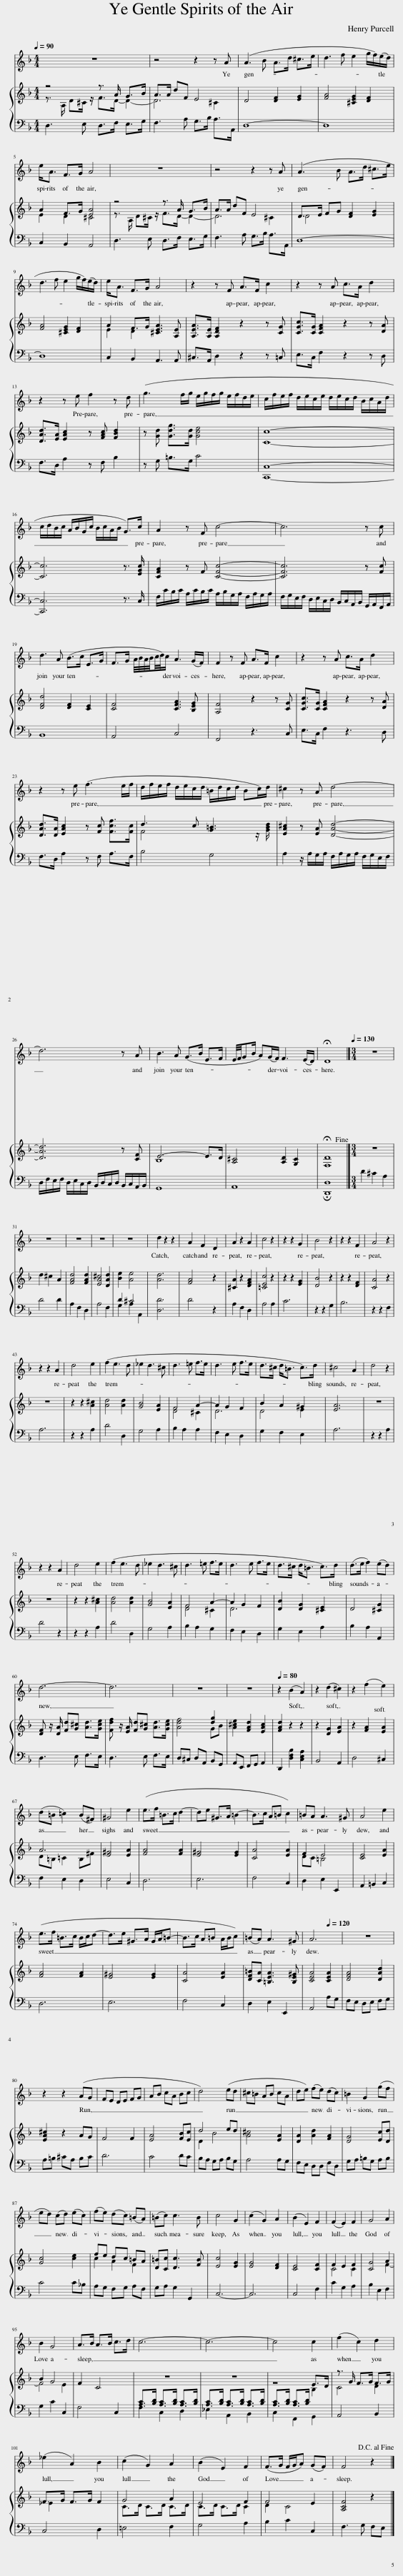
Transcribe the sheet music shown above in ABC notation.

X:1
%%score 1 { ( 2 3 ) | ( 4 5 ) }
L:1/8
Q:1/4=90
M:4/4
I:linebreak $
K:F
V:1 treble
V:2 treble
V:3 treble
V:4 bass
V:5 bass
V:1
 z8 | z4 z2 z A | (A3 B A>d ^c>e | d3 f e2 g/f/)(e/d/) |$ e<A F>G A4 | %5
 z8 | z4 z2 z A | (A3 B A>d ^c>e |$ d3 f e2 g/f/)(e/d/) | e<A F>G A4 | %10
 z2 z F A>F c2 | z2 z A c>A d2 |$ z2 z e f2 z d | (g3 f/g/ e/g/f/g/ e/f/d/e/ | c/f/e/f/ d/e/c/e/ d/e/c/d/ B/c/A/d/ |$ %15
 c/d/B/c/ A/B/G/c/ B/c/A/B/ G>)c | A2 z F c4- | c6 z c |$ d3 A (B>c E>G | F>G A/4B/4A/4B/4c/4d/4)c/ A3 (G/F/) | %20
 F2 z F A>F c2 | z2 z A c>A d2 |$ z2 z e (f3 e/f/ | d/f/e/f/ d/e/c/d/ =B/d/c/d/ Bc/)d/ | ^c2 z A d4- |$ %25
 d6 z A | B3 A (G>B E>F | E/4F/4GB/ A)(G/F/) F3 (E/D/) | !fermata!D8!fine! |][M:3/4][Q:1/4=130] z6 |$ %30
 z6 | z6 | z6 | z6 | d2 z2 z2 | %35
 A2 F2 D2 | A2 z2 A2 | c4 z2 | z2 z2 G2 | B4 z2 | %40
 z2 z2 F2 | A4 z2 |$ z2 z2 A2 | d4 e2 | (f2 e3 d | %45
 _e2 d3 ^c | d3 =e f>e | d3 e f>e | d>^c d<=B c>)d | ^c4 A2 | %50
 d4 z2 |$ z2 z2 A2 | d4 e2 | (f2 e3 d | _e2 d3 ^c | %55
 d3 =e f>e | d3 e f>e | d>^c d<=B c>)d | (d>e f2) (ed) |$ d6- | %60
 d6 | z6 | z6 |[Q:1/4=80] z2 (B2 A2) | z2 (d2 ^c2) | %65
 z2 (f2 e2) |$ (d=B =c2) (B^F) | ^G4 e2 | (e>f =B>c d2- | de ^G>A =B2- | %70
 B>c A=B c2) | =BA A3 ^G | A4 e2 |$ (e>f =B>c B/c/d- | d>e ^G>A G/A/=B- | %75
 B>c A=B A/B/c) | (=BA) A3 ^G | A6[Q:1/4=120] | z6 |$ z2 z2 (AG | %80
 FE DE FG | AB cA Bc | d4) (ed | ^c=B AB cA | de) (fe) (dc) | %85
 =B2 G2 (gf |$ ed) (cd) (ec) | (fe) (dc) (=BA) | (=Bc) c3 B | c4 G2 | %90
 (c2 G2) A2 | (B2 E2) F2 | (F2 E2) F2 | G4 A2 |$ B2 G4 | %95
 A>B A>B c>d | c6- | c6- | c4 c2 | (f2 c2) d2 |$ %100
 (_e2 A2) B2 | (c2 G2) A2 | (B2 E2) F2 | (F>G F/G/A) (GF) | F4 z2!D.C.! |] %105
V:2
 z4 z3/2 A/ G>B | A>A dF E4 | D4 [DF]2 [EG]2 | [FA]4 [^CEG]2 [DF]2 |$ A2 F>G [EA]4 | %5
 z4 z3/2 A/ G>B | A>A dF E4 | D>E FG [DF]2 [EG]2 |$ [FA]4 [^CEG]2 [DF]2 | A2 F>G [^CEA]3 [A,E] | %10
 [A,EA]>[A,E] [A,DF]2 z2 z [CG] | [CGc]>[CG] [CFA]2 z2 z [DA] |$ [DAd]>[EA] [EAc]2 z [FAc] [FBd]2 | z [Gd] [Gdg]>[Gd] [Gce]4 | [Cc]8- |$ %15
 [Cc]6 z3/2 [EGc]/ | [CFA]2 z F [CFc]4- | [CFc]6 z [Fc] |$ [DFd]4 [DF]2 [CE]2 | [CF]4 [CFA]3 [B,EG] | %20
 [A,F]4 z2 z [CG] | [CGc]>[CG] [CFA]2 z2 z [DA] |$ [DAd]>[DA] [EAc]2 z [Fc] [Fcf]>[Fc] | d3 c [G=B]3 z/ [GBd]/ | [EA^c]2 z [EA] [DAd]4- |$ %25
 [DAd]6 z [CF] | E6- E>D | [A,^C]4 [A,D]2 [G,C]2 | !fermata![F,D]8 |][M:3/4] z6 |$ %30
 d2 ^c2 A2 | [FAd]4 [FAd]2 | [EA^c]4 [DAd]2 | [Be]2 [Ae]4 | [Ad]6 | %35
 [FA]4 z2 | [^CA]2 z2 [DFA]2 | [=CEc]4 z2 | z2 z2 [EG]2 | [DB]4 z2 | %40
 z2 z2 [DF]2 | [CA]4 z2 |$ z6 | z2 z2 [A^c]2 | [Ad]4 [Ad]2 | %45
 [GB]4 [EA]2 | F4 A2- | A2 G2 F2 | B2 A2 ^G2 | [EA]6 | %50
 z6 |$ z6 | z2 z2 [A^c]2 | [Ad]4 [Ad]2 | [GB]4 [EA]2 | %55
 F4 A2- | A2 G2 F2 | [DB]2 [DG]2 [^CE]2 | D4 [^CG]2 |$ [DF] z/ [DA]/ [Fd][G^c] [Ad]>[Gce] | %60
 [Fdf] z/ [EA]/ [Fd][G^c] [Ad]>[Gce] | [Adf]4 [dg]2 | [A^ce]2 [FAd]2 [EAc]2 | [FAd]2 z2 z2 | z2 [DG]2 [EA]2 | %65
 z2 [FA]2 [EA]2 |$ A6 | [E^G]4 [EA]2 | [FA]4 [FA]2 | [E^G]4 [EG]2 | %70
 [CA]4 [EA]2 | F2 E4 | [CE]4 [EA]2 |$ [FA]4 [FA]2 | [E^G]4 [EG]2 | %75
 [CA]4 [EA]2 | [DF=B][CA] [=B,EA]3 [B,E^G] | [CEA]4 [CEA]2 | [DFA]4 [DAd]2 |$ [EA^c]2 z2 AG | %80
 F4 F2 | [EA]4 [FB][Ec] | d4 ed | [A^c]4 [EA]2 | [DA]2 [Ad]2 [FA]2 | %85
 [DG]4 [Ec][Dd] |$ [Gc]4 [ce]2 | fe dc =BA | [D=B][Cc] [Dc]3 [FB] | [Ec]4 [EG]2 | %90
 [EG]4 [DF]2 | [CE]4 [CF]2 | F2 E2 F2 | [CG]4 A2 |$ B2 G4 | %95
 F2 C4 | z6 | z6 | z4 E>D | z3/2 G/ F>G F>G |$ %100
 F>G F>G F2 | G4 A2 | E4 F2 | F4 E2 | [A,CF]4 z2 |] %105
V:3
 z3/2 A,/ D^C/ z/ F>D- D2- | D6 ^C2 | x8 | x8 |$ E2 D2 ^C4 | %5
 z3/2 A,/ D^C/ z/ F>D- D2- | D6 ^C2 | D4 x4 |$ x8 | E2 D2 x4 | %10
 x8 | x8 |$ x8 | x8 | x8 |$ %15
 x8 | x8 | x8 |$ x8 | x8 | %20
 x8 | x8 |$ x8 | F4 x4 | x8 |$ %25
 x8 | B,8 | x8 | x8 |][M:3/4] x6 |$ %30
 x6 | x6 | x6 | x6 | x6 | %35
 x6 | x6 | x6 | x6 | x6 | %40
 x6 | x6 |$ x6 | x6 | x6 | %45
 x6 | D4 ^C2 | D6 | D4 E2 | x6 | %50
 x6 |$ x6 | x6 | x6 | x6 | %55
 D4 ^C2 | D6 | x6 | x6 |$ x6 | %60
 x6 | x4 GB | x6 | x6 | x6 | %65
 x6 |$ D=B, =C2 B,^F | x6 | x6 | x6 | %70
 x6 | DC =B,4 | x6 |$ x6 | x6 | %75
 x6 | x6 | x6 | x6 |$ x6 | %80
 x6 | x6 | D2 B4 | x6 | x6 | %85
 x6 |$ x6 | c2 A2 F2 | x6 | x6 | %90
 x6 | x6 | C4 C2 | x4 F2- |$ F4 E2 | %95
 x6 | x6 | x6 | x4 B,2 | C4 D2 |$ %100
 _E2 x4 | C>D C>D C>D | C>D C>D C2 | D2 C4 | x6 |] %105
V:4
 D,3 E, D,>F, E,>G, | F,3 A, G,>B, A,>A,, | D,8- | D,8 |$ C,2 B,,2 A,,4 | %5
 D,3 E, D,>F, E,>G, | F,3 A, G,>B, A,>A,, | D,8- |$ D,8 | C,2 B,,2 A,,3 A,, | %10
 ^C,>A,, D,2 z2 z =C, | E,>C, F,2 z2 z D, |$ F,>D, A,2 z F, B,2 | z G, =B,>G, C4 | [C,,C,]8- |$ %15
 [C,,C,]6 z3/2 C,/ | F,/C/B,/C/ A,/C/B,/C/ A,/B,/G,/A,/ F,/A,/G,/A,/ | F,/G,/E,/F,/ D,/E,/C,/D,/ B,,/C,/A,,/B,,/ G,,/A,,/F,,/A,,/ |$ B,,8 | A,,4 C,4 | %20
 F,,4 z3 C, | E,>C, F,2 z3 D, |$ F,>D, A,2 z F, A,>F, | B,4 G,4 | A,2 z/ A,/G,/A,/ F,/A,/G,/A,/ F,/G,/E,/F,/ |$ %25
 D,/F,/E,/F,/ D,/E,/C,/D,/ B,,/D,/C,/D,/ B,,/C,/A,,/B,,/ | G,,8 | A,,8 | !fermata![D,,D,]8 |][M:3/4] D2 ^C2 A,2 |$ %30
 D4 D2 | A,2 F,2 D,2 | A,4 F,2 | D2 ^C4 | [D,D]6 | %35
 D4 z2 | A,2 F,2 D,2 | A,4 A,2 | C6 | z2 z2 G,2 | %40
 B,6 | z2 z2 F,2 |$ A,6 | z2 z2 A,2 | D4 D,2 | %45
 G,4 A,2 | B,2 A,2 A,2 | F,2 E,2 D,2 | G,2 F,2 E,2 | A,6 | %50
 z2 z2 A,2 |$ D4 z2 | z2 z2 A,2 | D4 D,2 | G,4 A,2 | %55
 B,2 A,2 G,2 | F,2 E,2 D,2 | G,2 E,2 A,2 | B,2 A,2 A,,2 |$ D,3 E, F,>E, | %60
 D,3 E, F,>E, | D,^C, D,A,, B,,G,, | A,,E,, F,,G,, A,,2 | D,,2 [D,F,B,]2 [C,E,A,]2 | B,,4 A,,2 | %65
 D,4 ^C,2 |$ F,2 E,2 D,2 | E,4 C,2 | D,6 | E,6 | %70
 F,4 C,2 | D,2 E,2 E,,2 | A,,2 =B,,2 C,2 |$ D,6 | E,6 | %75
 F,4 C,2 | D,2 E,2 E,,2 | A,,4 A,G, | F,E, D,E, F,G, |$ A,=B, ^CA, B,C | %80
 D6 | C4 DC | B,A, G,A, B,G, | A,4 A,G, | F,E, D,D, F,D, | %85
 G,A, =B,G, A,B, |$ C4 C_B, | A,G, F,G, A,F, | G,A, G,2 G,,2 | C,6- | %90
 C,6 | C,4 F,2 | C2 G,2 A,2 | B,2 E,2 F,2 |$ G,2 C2 C,2 | %95
 F,4 C,2 | F,2 C,2 D,2 | _E,2 A,,2 B,,2 | C,2 F,,2 G,,2 | A,,4 B,,2 |$ %100
 C,4 D,2 | =E,4 F,2 | G,4 A,2 | B,2 C2 C,2 | F,3 G, F,E, |] %105
V:5
 x8 | x8 | x8 | x8 |$ x8 | %5
 x8 | x8 | x8 |$ x8 | x8 | %10
 x8 | x8 |$ x8 | x8 | x8 |$ %15
 x8 | x8 | x8 |$ x8 | x8 | %20
 x8 | x8 |$ x8 | x8 | x8 |$ %25
 x8 | x8 | x8 | x8 |][M:3/4] x6 |$ %30
 x6 | x6 | x6 | G,2 A,2 A,,2 | x6 | %35
 x6 | x6 | x6 | x6 | x6 | %40
 x6 | x6 |$ x6 | x6 | x6 | %45
 x6 | x6 | x6 | x6 | x6 | %50
 x6 |$ x6 | x6 | x6 | x6 | %55
 x6 | x6 | x6 | x6 |$ x6 | %60
 x6 | x6 | x6 | x6 | x6 | %65
 x6 |$ x6 | x6 | x6 | x6 | %70
 x6 | x6 | x6 |$ x6 | x6 | %75
 x6 | x6 | x6 | x6 |$ x6 | %80
 x6 | x6 | x6 | x6 | x6 | %85
 x6 |$ x6 | x6 | x6 | x6 | %90
 x6 | x6 | x6 | x6 |$ x6 | %95
 x6 | [A,C]>[B,D] [A,C]>[B,D] [A,C]>[B,D] | [A,C]>[B,D] [A,C]>[B,D] [A,C]>[B,D] | [A,C]>[B,D] [A,C]>[B,D] x2 | x6 |$ %100
 x6 | x6 | x6 | x6 | x6 |] %105
